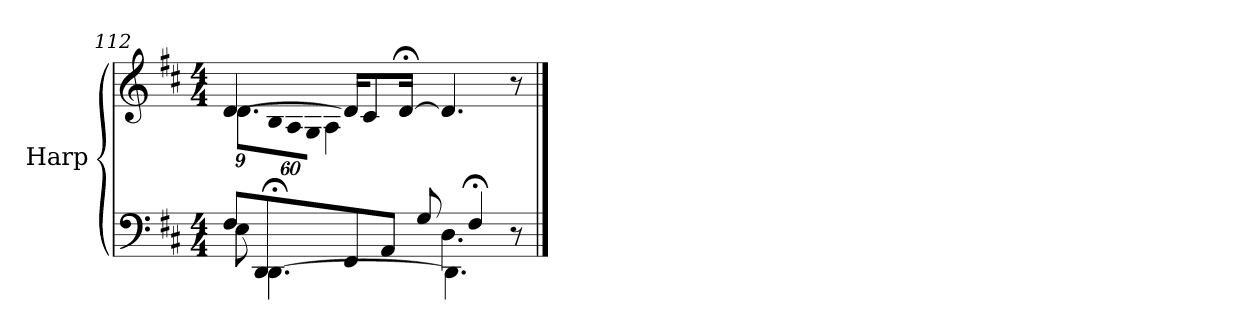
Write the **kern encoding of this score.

**kern	**kern
*part1	*part1
*staff2	*staff1
*I"Harp	*
*I'Hp	*
*clefF4	*clefG2
*k[f#c#]	*k[f#c#]
*M4/4	*M4/4
=112	=112
*^	*^
*	*^	*	*
*	*	*	*	*Xbrackettup
1920%959ryy	8F#/L	8E\	[4d/	9.d\L
.	8DD/	[4.DD;\	.	.
!	!	!	!	!LO:N:vis=32
.	.	.	.	1920%53B\LL
!	!	!	!	!LO:N:vis=32
.	.	.	.	1920%53A\
!	!	!	!	!LO:N:vis=32
.	.	.	.	1920%53G\JJJ
.	.	.	.	4A\
.	8FF#/	.	16d/KL]	.
.	.	.	8c#/	.
.	8AA/J	.	.	.
.	.	.	[16d;</Jk	.
8G/	.	.	.	1920%961ryy
.	4.D\	4.DD\]	4.d/]	.
4F#;/	.	.	.	.
1920%241ryy	.	.	.	.
.	8r	8ryy	8r	.
*v	*v	*v	*	*
*	*v	*v
==	==
*-	*-
